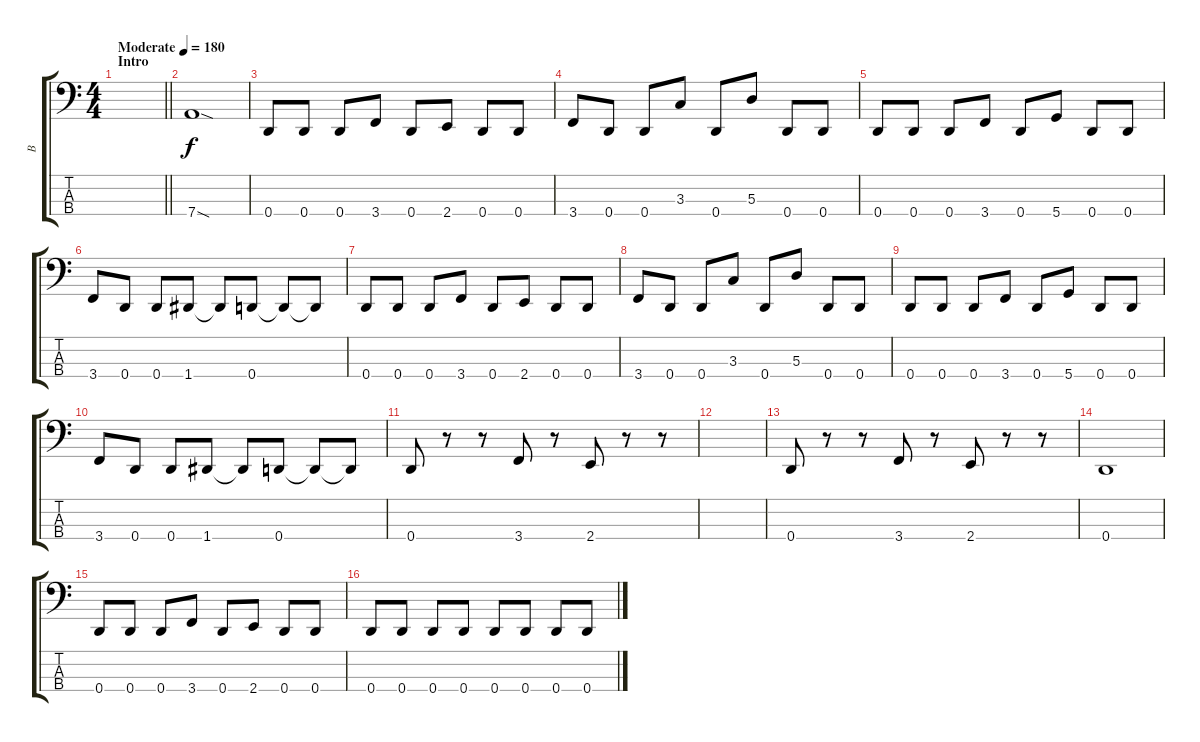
\track ("B" "B") {instrument electricbassfinger}
\staff {score tabs}
\tuning (G2 D2 A1 D1) {hide}
\ts (4 4)
\section ("" "Intro")
\tempo (180 "Moderate")
\clef f4
\barLineRight lightlight
\ks c
|
7.4{sod}.1 |
0.4.8 0.4.8 0.4.8 3.4.8 0.4.8 2.4.8 0.4.8 0.4.8 |
3.4.8 0.4.8 0.4.8 3.3.8 0.4.8 5.3.8 0.4.8 0.4.8 |
0.4.8 0.4.8 0.4.8 3.4.8 0.4.8 5.4.8 0.4.8 0.4.8 |
3.4.8 0.4.8 0.4.8 1.4.8 1.4{t}.8 0.4.8 0.4{t}.8 0.4{t}.8 |
0.4.8 0.4.8 0.4.8 3.4.8 0.4.8 2.4.8 0.4.8 0.4.8 |
3.4.8 0.4.8 0.4.8 3.3.8 0.4.8 5.3.8 0.4.8 0.4.8 |
0.4.8 0.4.8 0.4.8 3.4.8 0.4.8 5.4.8 0.4.8 0.4.8 |
3.4.8 0.4.8 0.4.8 1.4.8 1.4{t}.8 0.4.8 0.4{t}.8 0.4{t}.8 |
0.4.8 r.8 r.8 3.4.8 r.8 2.4.8 r.8 r.8 |
|
0.4.8 r.8 r.8 3.4.8 r.8 2.4.8 r.8 r.8 |
0.4.1 |
0.4.8 0.4.8 0.4.8 3.4.8 0.4.8 2.4.8 0.4.8 0.4.8 |
0.4.8 0.4.8 0.4.8 0.4.8 0.4.8 0.4.8 0.4.8 0.4.8
